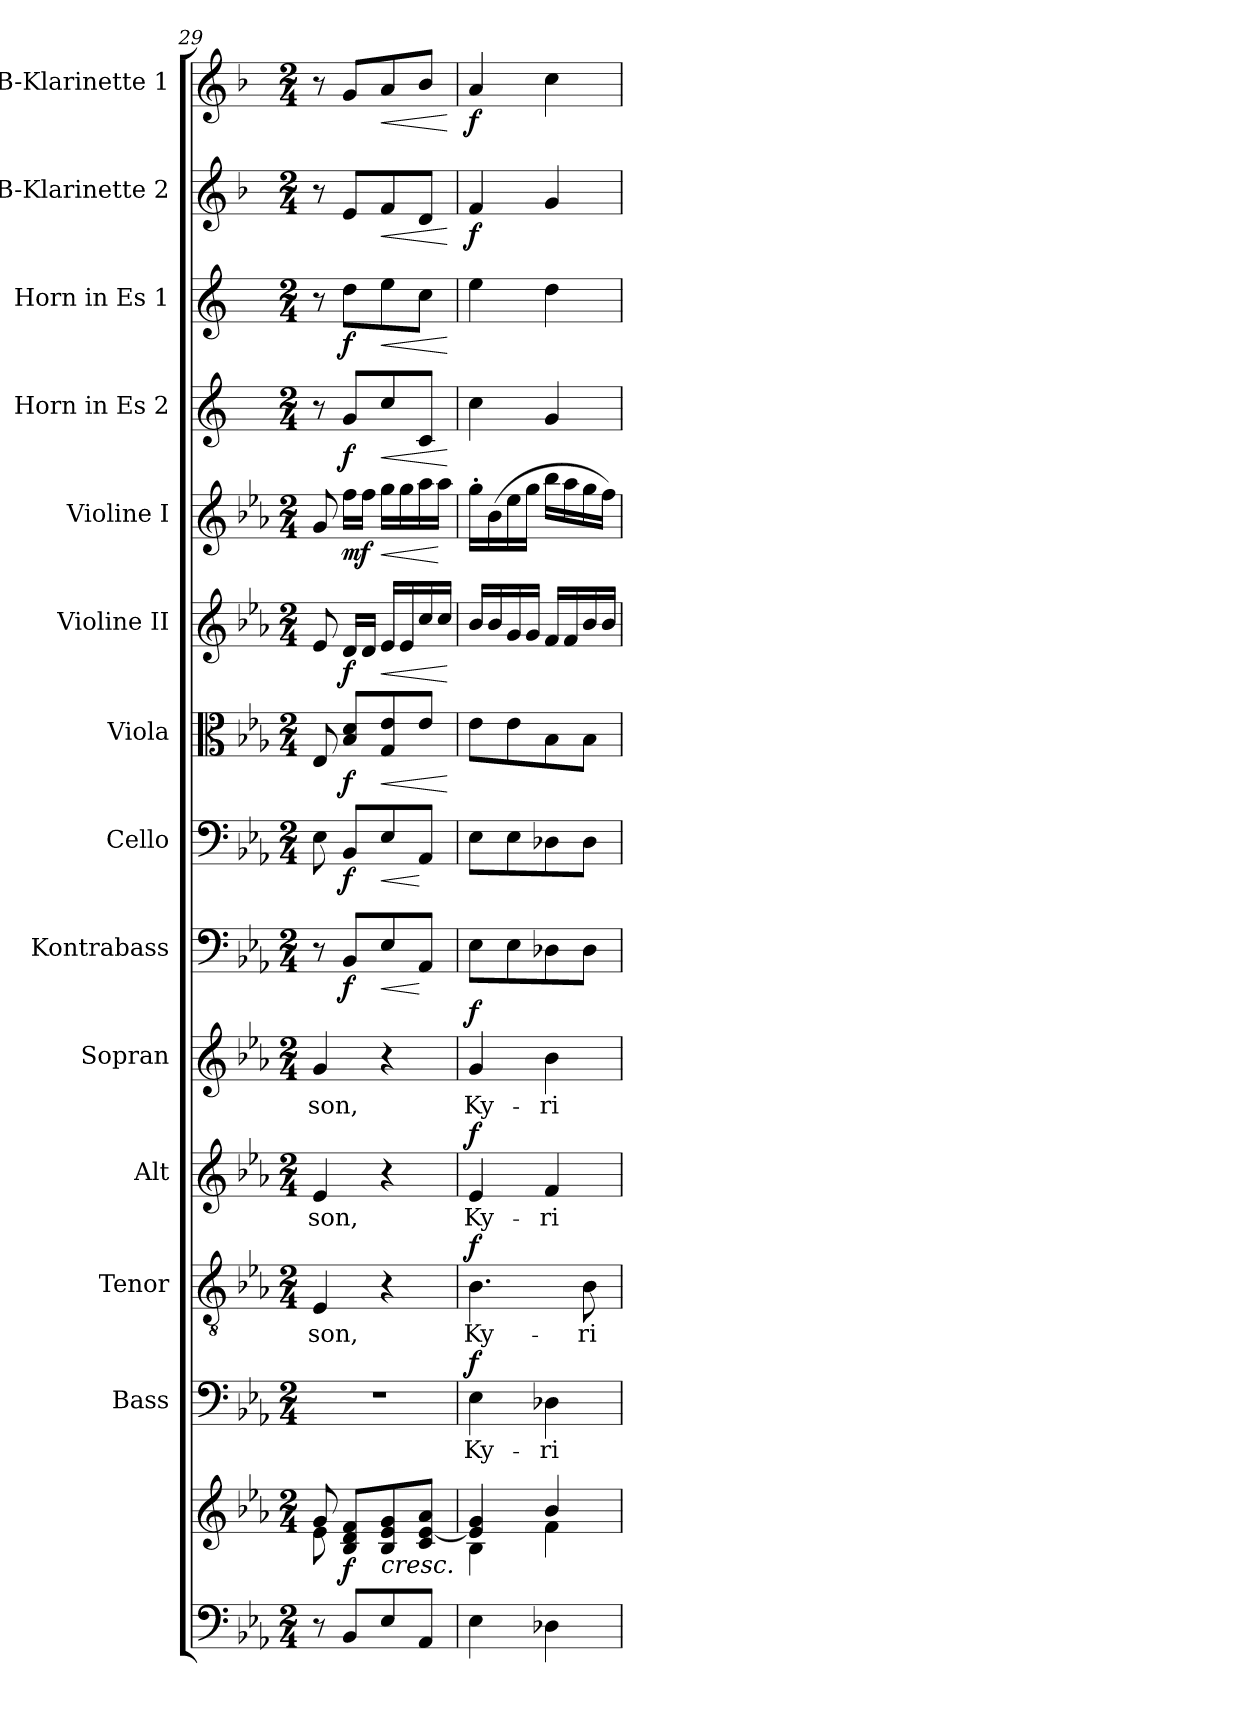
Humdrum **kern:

**kern	**kern	**dynam	**kern	**text	**dynam	**kern	**text	**dynam	**kern	**text	**dynam	**kern	**text	**dynam	**kern	**dynam	**kern	**dynam	**kern	**dynam	**kern	**dynam	**kern	**dynam	**kern	**dynam	**kern	**dynam	**kern	**dynam	**kern	**dynam
*part14	*part14	*part14	*part13	*part13	*part13	*part12	*part12	*part12	*part11	*part11	*part11	*part10	*part10	*part10	*part9	*part9	*part8	*part8	*part7	*part7	*part6	*part6	*part5	*part5	*part4	*part4	*part3	*part3	*part2	*part2	*part1	*part1
*staff15	*staff14	*staff14/15	*staff13	*staff13	*staff13	*staff12	*staff12	*staff12	*staff11	*staff11	*staff11	*staff10	*staff10	*staff10	*staff9	*staff9	*staff8	*staff8	*staff7	*staff7	*staff6	*staff6	*staff5	*staff5	*staff4	*staff4	*staff3	*staff3	*staff2	*staff2	*staff1	*staff1
*	*	*	*I"Bass	*	*	*I"Tenor	*	*	*I"Alt	*	*	*I"Sopran	*	*	*I"Kontrabass	*	*I"Cello	*	*I"Viola	*	*I"Violine II	*	*I"Violine I	*	*I"Horn in Es 2	*	*I"Horn in Es 1	*	*I"B-Klarinette 2	*	*I"B-Klarinette 1	*
*	*	*	*I'B.	*	*	*I'T.	*	*	*I'A.	*	*	*I'S.	*	*	*I'Kb.	*	*	*	*I'Vla.	*	*I'Vl. II	*	*I'Vl. I	*	*I'Hrn. 2	*	*I'Hrn. 1	*	*I'Kl. 2	*	*I'Kl. 1	*
*clefF4	*clefG2	*	*clefF4	*	*	*clefGv2	*	*	*clefG2	*	*	*clefG2	*	*	*clefF4	*	*clefF4	*	*clefC3	*	*clefG2	*	*clefG2	*	*clefG2	*	*clefG2	*	*clefG2	*	*clefG2	*
*	*	*	*	*	*	*	*	*	*	*	*	*	*	*	*ITrd7c12	*	*	*	*	*	*	*	*	*	*ITrd5c9	*	*ITrd5c9	*	*ITrd1c2	*	*ITrd1c2	*
*k[b-e-a-]	*k[b-e-a-]	*	*k[b-e-a-]	*	*	*k[b-e-a-]	*	*	*k[b-e-a-]	*	*	*k[b-e-a-]	*	*	*k[b-e-a-]	*	*k[b-e-a-]	*	*k[b-e-a-]	*	*k[b-e-a-]	*	*k[b-e-a-]	*	*k[b-e-a-]	*	*k[b-e-a-]	*	*k[b-e-a-]	*	*k[b-e-a-]	*
*E-:	*E-:	*	*E-:	*	*	*E-:	*	*	*E-:	*	*	*E-:	*	*	*E-:	*	*E-:	*	*E-:	*	*E-:	*	*E-:	*	*E-:	*	*E-:	*	*E-:	*	*E-:	*
*M2/4	*M2/4	*	*M2/4	*	*	*M2/4	*	*	*M2/4	*	*	*M2/4	*	*	*M2/4	*	*M2/4	*	*M2/4	*	*M2/4	*	*M2/4	*	*M2/4	*	*M2/4	*	*M2/4	*	*M2/4	*
=29	=29	=29	=29	=29	=29	=29	=29	=29	=29	=29	=29	=29	=29	=29	=29	=29	=29	=29	=29	=29	=29	=29	=29	=29	=29	=29	=29	=29	=29	=29	=29	=29
*	*^	*	*	*	*	*	*	*	*	*	*	*	*	*	*	*	*	*	*	*	*	*	*	*	*	*	*	*	*	*	*	*
!	!	!	!	!	!	!	!	!LO:LY:b	!	!	!LO:LY:b	!	!	!LO:LY:b	!	!	!	!	!	!	!	!	!	!	!	!	!	!	!	!	!	!	!
8r	8g/	8e-\	.	2r	.	.	4E-/	-son,	.	4e-/	-son,	.	4g/	-son,	.	8r	.	8E-\	.	8E-/	.	8e-/	.	8g/	.	8r	.	8r	.	8r	.	8r	.
!	!	!	!LO:DY:n=1:b	!	!	!	!	!	!	!	!	!	!	!	!	!	!LO:DY:b	!	!LO:DY:b	!	!LO:DY:b	!	!LO:DY:b	!	!LO:DY:b	!	!LO:DY:b	!	!LO:DY:b	!	!	!	!
8BB-/L	8B-/ 8d/ 8f/L	4.ryy	[ f	.	.	.	.	.	.	.	.	.	.	.	.	8BBB-/L	f	8BB-/L	f	8B-/ 8d/L	f	16d/LL	f	16ff\LL	mf	8B-/L	f	8f\L	f	8d/L	.	8f/L	.
.	.	.	.	.	.	.	.	.	.	.	.	.	.	.	.	.	.	.	.	.	.	16d/JJ	.	16ff\JJ	.	.	.	.	.	.	.	.	.
!	!	!	!LO:HP:b	!	!	!	!	!	!	!	!	!	!	!	!	!	!LO:HP:b	!	!LO:HP:b	!	!LO:HP:b	!	!LO:HP:b	!	!LO:HP:b	!	!LO:HP:b	!	!LO:HP:b	!	!LO:HP:b	!	!LO:HP:b
8E-/	8B-/ 8e-/ 8g/	.	<	.	.	.	4r	.	.	4r	.	.	4r	.	.	8EE-/	<	8E-/	<	8G/ 8e-/	<	16e-/LL	<	16gg\LL	<	8e-/	<	8g\	<	8e-/	<	8g/	<
.	.	.	.	.	.	.	.	.	.	.	.	.	.	.	.	.	.	.	.	.	.	16e-/	.	16gg\	.	.	.	.	.	.	.	.	.
8AA-/J	8c/ [>8e-/ 8a-/J	.	.	.	.	.	.	.	.	.	.	.	.	.	.	8AAA-/J	[	8AA-/J	[	8e-/J	.	16cc/	.	16aa-\	.	8E-/J	.	8e-\J	.	8c/J	.	8a-/J	.
.	.	.	.	.	.	.	.	.	.	.	.	.	.	.	.	.	.	.	.	.	.	16cc/JJ	.	16aa-\JJ	[	.	.	.	.	.	.	.	.
*	*v	*v	*	*	*	*	*	*	*	*	*	*	*	*	*	*	*	*	*	*	*	*	*	*	*	*	*	*	*	*	*	*	*
.	.	.	.	.	.	.	.	.	.	.	.	.	.	.	.	.	.	.	.	[	.	[	.	.	.	[	.	[	.	[	.	[
!!LO:PB:g=z
=30	=30	=30	=30	=30	=30	=30	=30	=30	=30	=30	=30	=30	=30	=30	=30	=30	=30	=30	=30	=30	=30	=30	=30	=30	=30	=30	=30	=30	=30	=30	=30	=30
*	*^	*	*	*	*	*	*	*	*	*	*	*	*	*	*	*	*	*	*	*	*	*	*	*	*	*	*	*	*	*	*	*
!	!	!	!	!	!LO:LY:b	!LO:DY:a	!	!LO:LY:b	!LO:DY:a	!	!LO:LY:b	!LO:DY:a	!	!LO:LY:b	!LO:DY:a	!	!	!	!	!	!	!	!	!	!	!	!	!	!	!	!LO:DY:b	!	!LO:DY:b
4E-\	4e-/] 4g/	4B-\	.	4E-\	Ky-	f	4.B-\	Ky-	f	4e-/	Ky-	f	4g/	Ky-	f	8EE-\L	.	8E-\L	.	8e-\L	.	16b-/LL	.	16gg'>\LL	.	4e-\	.	4g\	.	4e-/	f	4g/	f
.	.	.	.	.	.	.	.	.	.	.	.	.	.	.	.	.	.	.	.	.	.	16b-/	.	(>16b-\	.	.	.	.	.	.	.	.	.
.	.	.	.	.	.	.	.	.	.	.	.	.	.	.	.	8EE-\	.	8E-\	.	8e-\	.	16g/	.	16ee-\	.	.	.	.	.	.	.	.	.
.	.	.	.	.	.	.	.	.	.	.	.	.	.	.	.	.	.	.	.	.	.	16g/JJ	.	16gg\JJ	.	.	.	.	.	.	.	.	.
!	!	!	!	!	!LO:LY:b	!	!	!	!	!	!LO:LY:b	!	!	!LO:LY:b	!	!	!	!	!	!	!	!	!	!	!	!	!	!	!	!	!	!	!
4D-X\	4b-/	4f\	.	4D-X\	-ri-	.	.	.	.	4f/	-ri-	.	4b-\	-ri-	.	8DD-X\	.	8D-X\	.	8B-\	.	16f/LL	.	16bb-\LL	.	4B-/	.	4f\	.	4f/	.	4b-\	.
.	.	.	.	.	.	.	.	.	.	.	.	.	.	.	.	.	.	.	.	.	.	16f/	.	16aa-\	.	.	.	.	.	.	.	.	.
!	!	!	!	!	!	!	!	!LO:LY:b	!	!	!	!	!	!	!	!	!	!	!	!	!	!	!	!	!	!	!	!	!	!	!	!	!
.	.	.	.	.	.	.	8B-\	-ri-	.	.	.	.	.	.	.	8DD-\J	.	8D-\J	.	8B-\J	.	16b-/	.	16gg\	.	.	.	.	.	.	.	.	.
.	.	.	.	.	.	.	.	.	.	.	.	.	.	.	.	.	.	.	.	.	.	16b-/JJ	.	16ff\JJ)	.	.	.	.	.	.	.	.	.
*	*v	*v	*	*	*	*	*	*	*	*	*	*	*	*	*	*	*	*	*	*	*	*	*	*	*	*	*	*	*	*	*	*	*
=	=	=	=	=	=	=	=	=	=	=	=	=	=	=	=	=	=	=	=	=	=	=	=	=	=	=	=	=	=	=	=	=
*-	*-	*-	*-	*-	*-	*-	*-	*-	*-	*-	*-	*-	*-	*-	*-	*-	*-	*-	*-	*-	*-	*-	*-	*-	*-	*-	*-	*-	*-	*-	*-	*-
